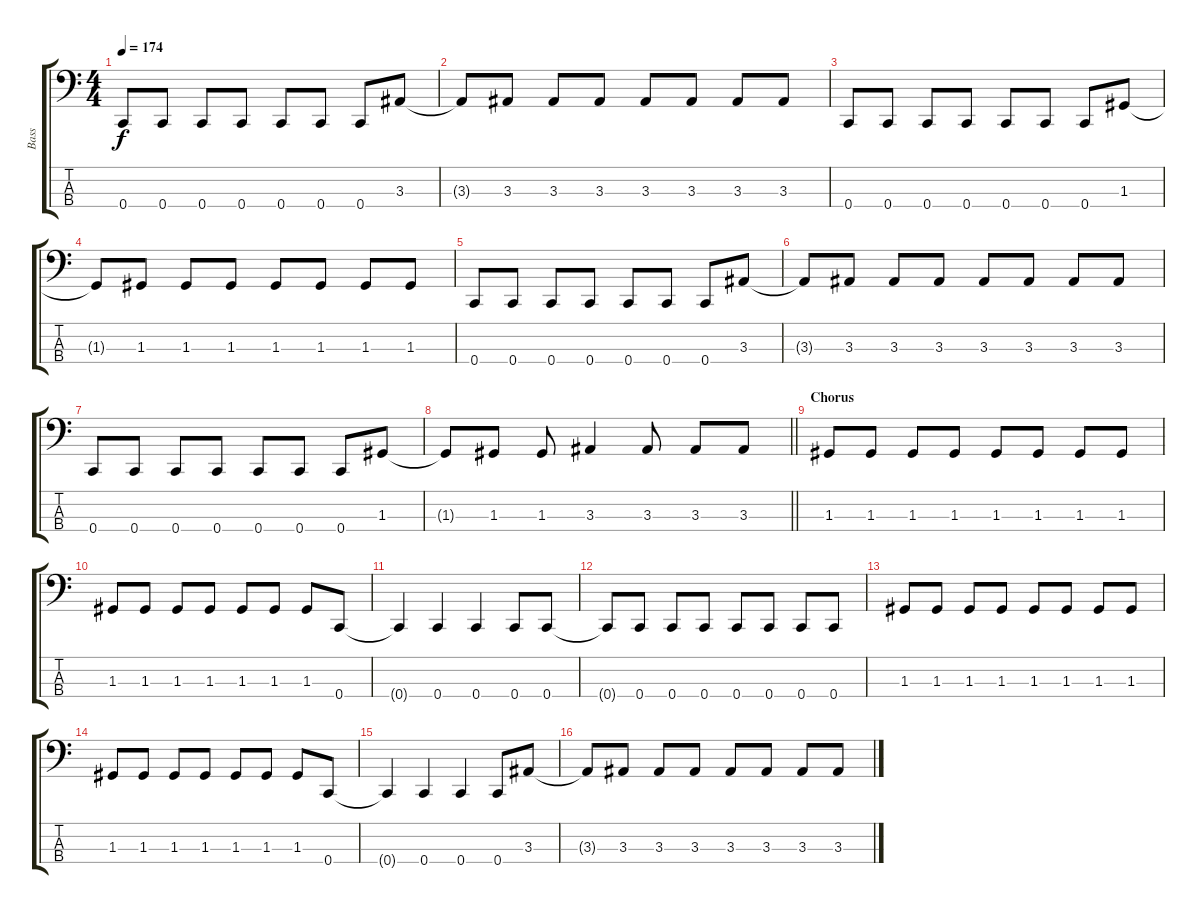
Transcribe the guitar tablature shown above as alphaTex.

\track ("Bass" "Bass") {instrument electricbassfinger}
\staff {score tabs}
\tuning (F2 C2 G1 C1) {hide}
\ts (4 4)
\tempo 174
\clef f4
\ks c
0.4.8{dy f} 0.4.8 0.4.8 0.4.8 0.4.8 0.4.8 0.4.8 3.3.8 |
3.3{t}.8 3.3.8 3.3.8 3.3.8 3.3.8 3.3.8 3.3.8 3.3.8 |
0.4.8 0.4.8 0.4.8 0.4.8 0.4.8 0.4.8 0.4.8 1.3.8 |
1.3{t}.8 1.3.8 1.3.8 1.3.8 1.3.8 1.3.8 1.3.8 1.3.8 |
0.4.8 0.4.8 0.4.8 0.4.8 0.4.8 0.4.8 0.4.8 3.3.8 |
3.3{t}.8 3.3.8 3.3.8 3.3.8 3.3.8 3.3.8 3.3.8 3.3.8 |
0.4.8 0.4.8 0.4.8 0.4.8 0.4.8 0.4.8 0.4.8 1.3.8 |
\barLineRight lightlight
1.3{t}.8 1.3.8 1.3.8 3.3.4 3.3.8 3.3.8 3.3.8 |
\section ("" "Chorus")
1.3.8 1.3.8 1.3.8 1.3.8 1.3.8 1.3.8 1.3.8 1.3.8 |
1.3.8 1.3.8 1.3.8 1.3.8 1.3.8 1.3.8 1.3.8 0.4.8 |
0.4{t}.4 0.4.4 0.4.4 0.4.8 0.4.8 |
0.4{t}.8 0.4.8 0.4.8 0.4.8 0.4.8 0.4.8 0.4.8 0.4.8 |
1.3.8 1.3.8 1.3.8 1.3.8 1.3.8 1.3.8 1.3.8 1.3.8 |
1.3.8 1.3.8 1.3.8 1.3.8 1.3.8 1.3.8 1.3.8 0.4.8 |
0.4{t}.4 0.4.4 0.4.4 0.4.8 3.3.8 |
3.3{t}.8 3.3.8 3.3.8 3.3.8 3.3.8 3.3.8 3.3.8 3.3.8
